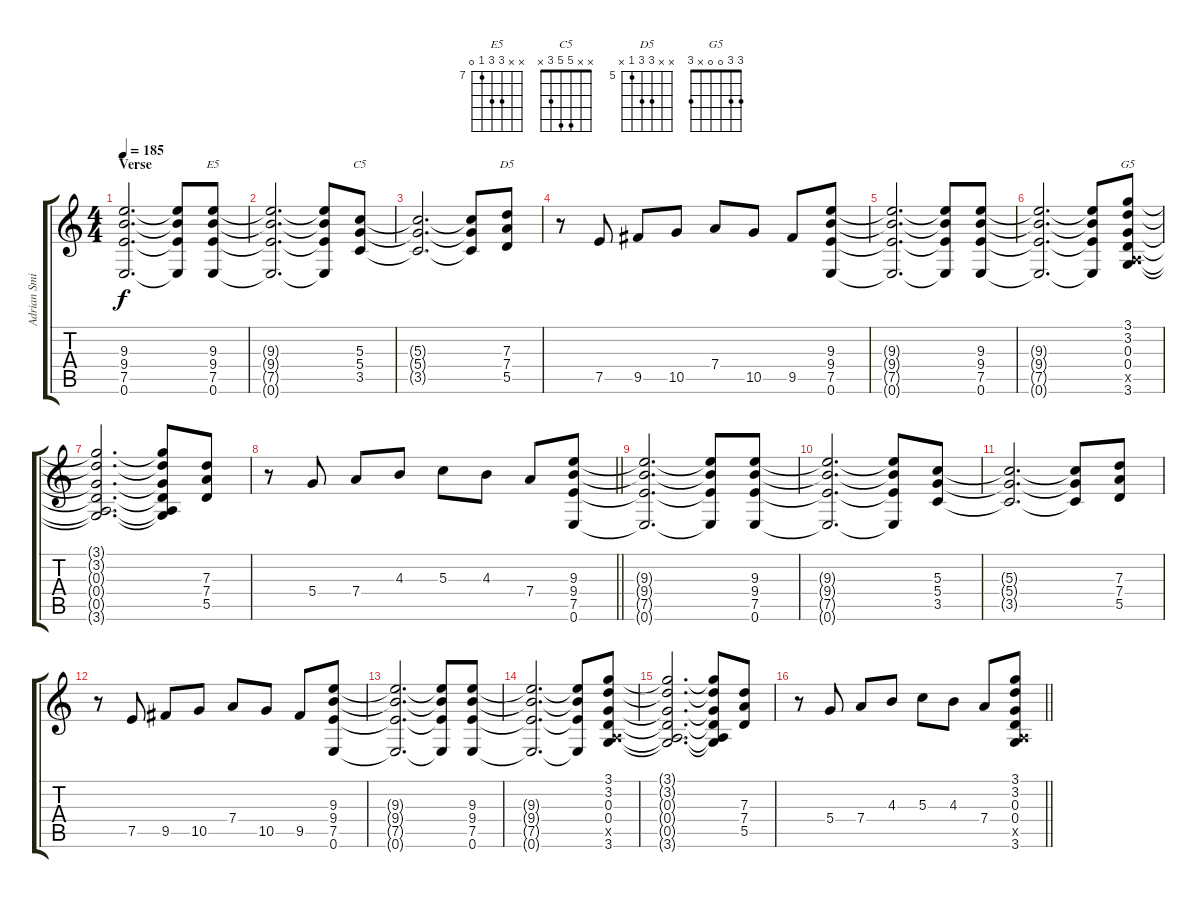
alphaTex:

\track ("Adrian Smith" "Adrian Smi") {instrument distortionguitar}
\staff {score tabs}
\tuning (E4 B3 G3 D3 A2 E2) {hide}
\chord ("E5" x x 9 9 7 0) {firstfret 7}
\chord ("C5" x x 5 5 3 x)
\chord ("D5" x x 7 7 5 x) {firstfret 5}
\chord ("G5" 3 3 0 0 x 3)
\ts (4 4)
\section ("" "Verse")
\tempo 185
\clef g2
\ks c
(9.3{t} 9.4{t} 7.5{t} 0.6{t}).2{d dy f} (9.3{t} 9.4{t} 7.5{t} 0.6{t}).8 (9.3 9.4 7.5 0.6).8{ch "E5"} |
(9.3{t} 9.4{t} 7.5{t} 0.6{t}).2{d} (9.3{t} 9.4{t} 7.5{t} 0.6{t}).8 (5.3 5.4 3.5).8{ch "C5"} |
(5.3{t} 5.4{t} 3.5{t}).2{d} (5.3{t} 5.4{t} 3.5{t}).8 (7.3 7.4 5.5).8{ch "D5"} |
r.8 7.5.8 9.5.8 10.5.8 7.4.8 10.5.8 9.5.8 (9.3 9.4 7.5 0.6).8 |
(9.3{t} 9.4{t} 7.5{t} 0.6{t}).2{d} (9.3{t} 9.4{t} 7.5{t} 0.6{t}).8 (9.3 9.4 7.5 0.6).8 |
(9.3{t} 9.4{t} 7.5{t} 0.6{t}).2{d} (9.3{t} 9.4{t} 7.5{t} 0.6{t}).8 (3.1 3.2 0.3 0.4 0.5{x} 3.6).8{ch "G5"} |
(3.1{t} 3.2{t} 0.3{t} 0.4{t} 0.5{t} 3.6{t}).2{d} (3.1{t} 3.2{t} 0.3{t} 0.4{t} 0.5{t} 3.6{t}).8 (7.3 7.4 5.5).8 |
\barLineRight lightlight
r.8 5.4.8 7.4.8 4.3.8 5.3.8 4.3.8 7.4.8 (9.3 9.4 7.5 0.6).8 |
(9.3{t} 9.4{t} 7.5{t} 0.6{t}).2{d} (9.3{t} 9.4{t} 7.5{t} 0.6{t}).8 (9.3 9.4 7.5 0.6).8 |
(9.3{t} 9.4{t} 7.5{t} 0.6{t}).2{d} (9.3{t} 9.4{t} 7.5{t} 0.6{t}).8 (5.3 5.4 3.5).8 |
(5.3{t} 5.4{t} 3.5{t}).2{d} (5.3{t} 5.4{t} 3.5{t}).8 (7.3 7.4 5.5).8 |
r.8 7.5.8 9.5.8 10.5.8 7.4.8 10.5.8 9.5.8 (9.3 9.4 7.5 0.6).8 |
(9.3{t} 9.4{t} 7.5{t} 0.6{t}).2{d} (9.3{t} 9.4{t} 7.5{t} 0.6{t}).8 (9.3 9.4 7.5 0.6).8 |
(9.3{t} 9.4{t} 7.5{t} 0.6{t}).2{d} (9.3{t} 9.4{t} 7.5{t} 0.6{t}).8 (3.1 3.2 0.3 0.4 0.5{x} 3.6).8 |
(3.1{t} 3.2{t} 0.3{t} 0.4{t} 0.5{t} 3.6{t}).2{d} (3.1{t} 3.2{t} 0.3{t} 0.4{t} 0.5{t} 3.6{t}).8 (7.3 7.4 5.5).8 |
\barLineRight lightlight
r.8 5.4.8 7.4.8 4.3.8 5.3.8 4.3.8 7.4.8 (3.1 3.2 0.3 0.4 0.5{x} 3.6).8
